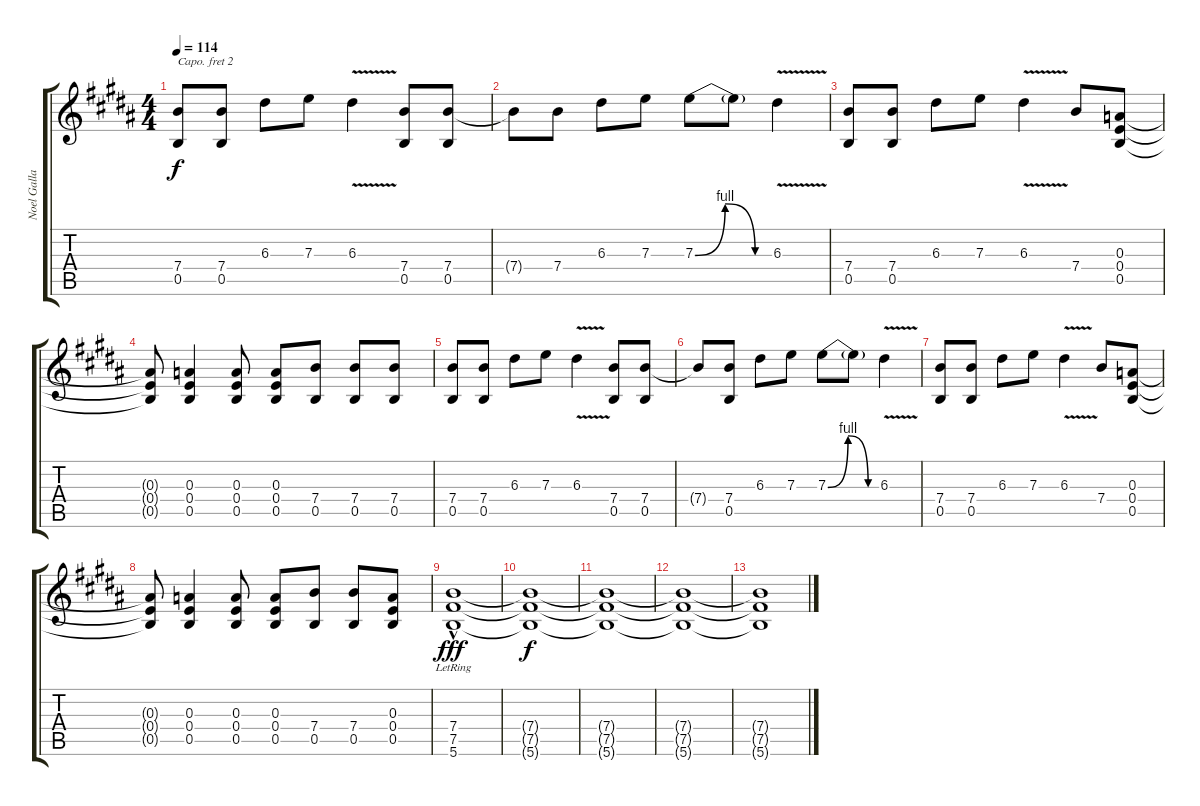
\track ("Noel Gallagher" "Noel Galla") {instrument distortionguitar}
\staff {score tabs}
\capo 2
\tuning (E4 B3 G3 D3 A2 E2) {hide}
\ts (4 4)
\tempo 114
\clef g2
\ks b
(7.4 0.5).8{dy f} (7.4 0.5).8 6.3.8 7.3.8 6.3{v}.4 (7.4 0.5).8 (7.4 0.5).8 |
7.4{t}.8 7.4.8 6.3.8 7.3.8 7.3{be (custom 0 0 23 4 46 0 60 0)}.8 7.3{t}.8 6.3{v}.4 |
(7.4 0.5).8 (7.4 0.5).8 6.3.8 7.3.8 6.3{v}.4 7.4.8 (0.3 0.4 0.5).8{volume 13} |
(0.3{t} 0.4{t} 0.5{t}).8 (0.3 0.4 0.5).4 (0.3 0.4 0.5).8 (0.3 0.4 0.5).8 (7.4 0.5).8 (7.4 0.5).8 (7.4 0.5).8 |
(7.4 0.5).8{volume 16} (7.4 0.5).8 6.3.8 7.3.8 6.3{v}.4 (7.4 0.5).8 (7.4 0.5).8 |
7.4{t}.8 (7.4 0.5).8 6.3.8 7.3.8 7.3{be (custom 0 0 23 4 46 0 60 0)}.8 7.3{t}.8 6.3{v}.4 |
(7.4 0.5).8 (7.4 0.5).8 6.3.8 7.3.8 6.3{v}.4 7.4.8 (0.3 0.4 0.5).8{volume 13} |
(0.3{t} 0.4{t} 0.5{t}).8 (0.3 0.4 0.5).4 (0.3 0.4 0.5).8 (0.3 0.4 0.5).8 (7.4 0.5).8 (7.4 0.5).8 (0.3 0.4 0.5).8 |
(7.4{lr} 7.5{hac} 5.6).1{dy fff volume 16} |
(7.4{t} 7.5{t} 5.6{t}).1{dy f} |
(7.4{t} 7.5{t} 5.6{t}).1 |
(7.4{t} 7.5{t} 5.6{t}).1 |
(7.4{t} 7.5{t} 5.6{t}).1
